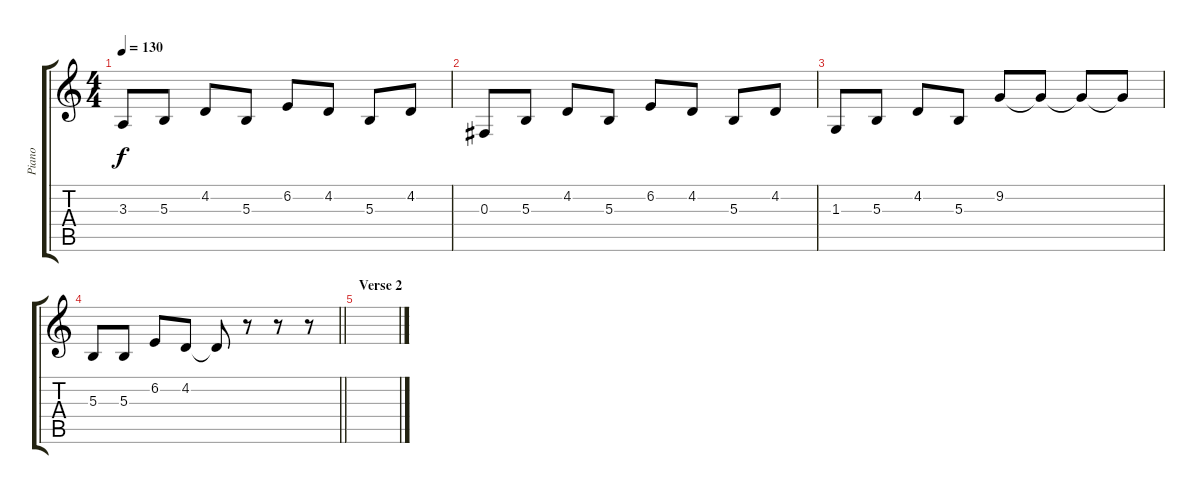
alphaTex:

\track ("Piano" "Piano") {instrument acousticgrandpiano}
\staff {score tabs}
\tuning (Eb4 Bb3 Gb3 Db3 Ab2 Db2) {hide}
\ts (4 4)
\tempo 130
\clef g2
\ks c
3.3.8{dy f} 5.3.8 4.2.8 5.3.8 6.2.8 4.2.8 5.3.8 4.2.8 |
0.3.8 5.3.8 4.2.8 5.3.8 6.2.8 4.2.8 5.3.8 4.2.8 |
1.3.8 5.3.8 4.2.8 5.3.8 9.2.8 9.2{t}.8 9.2{t}.8 9.2{t}.8 |
\barLineRight lightlight
5.3.8 5.3.8 6.2.8 4.2.8 4.2{t}.8 r.8 r.8 r.8 |
\section ("" "Verse 2")
